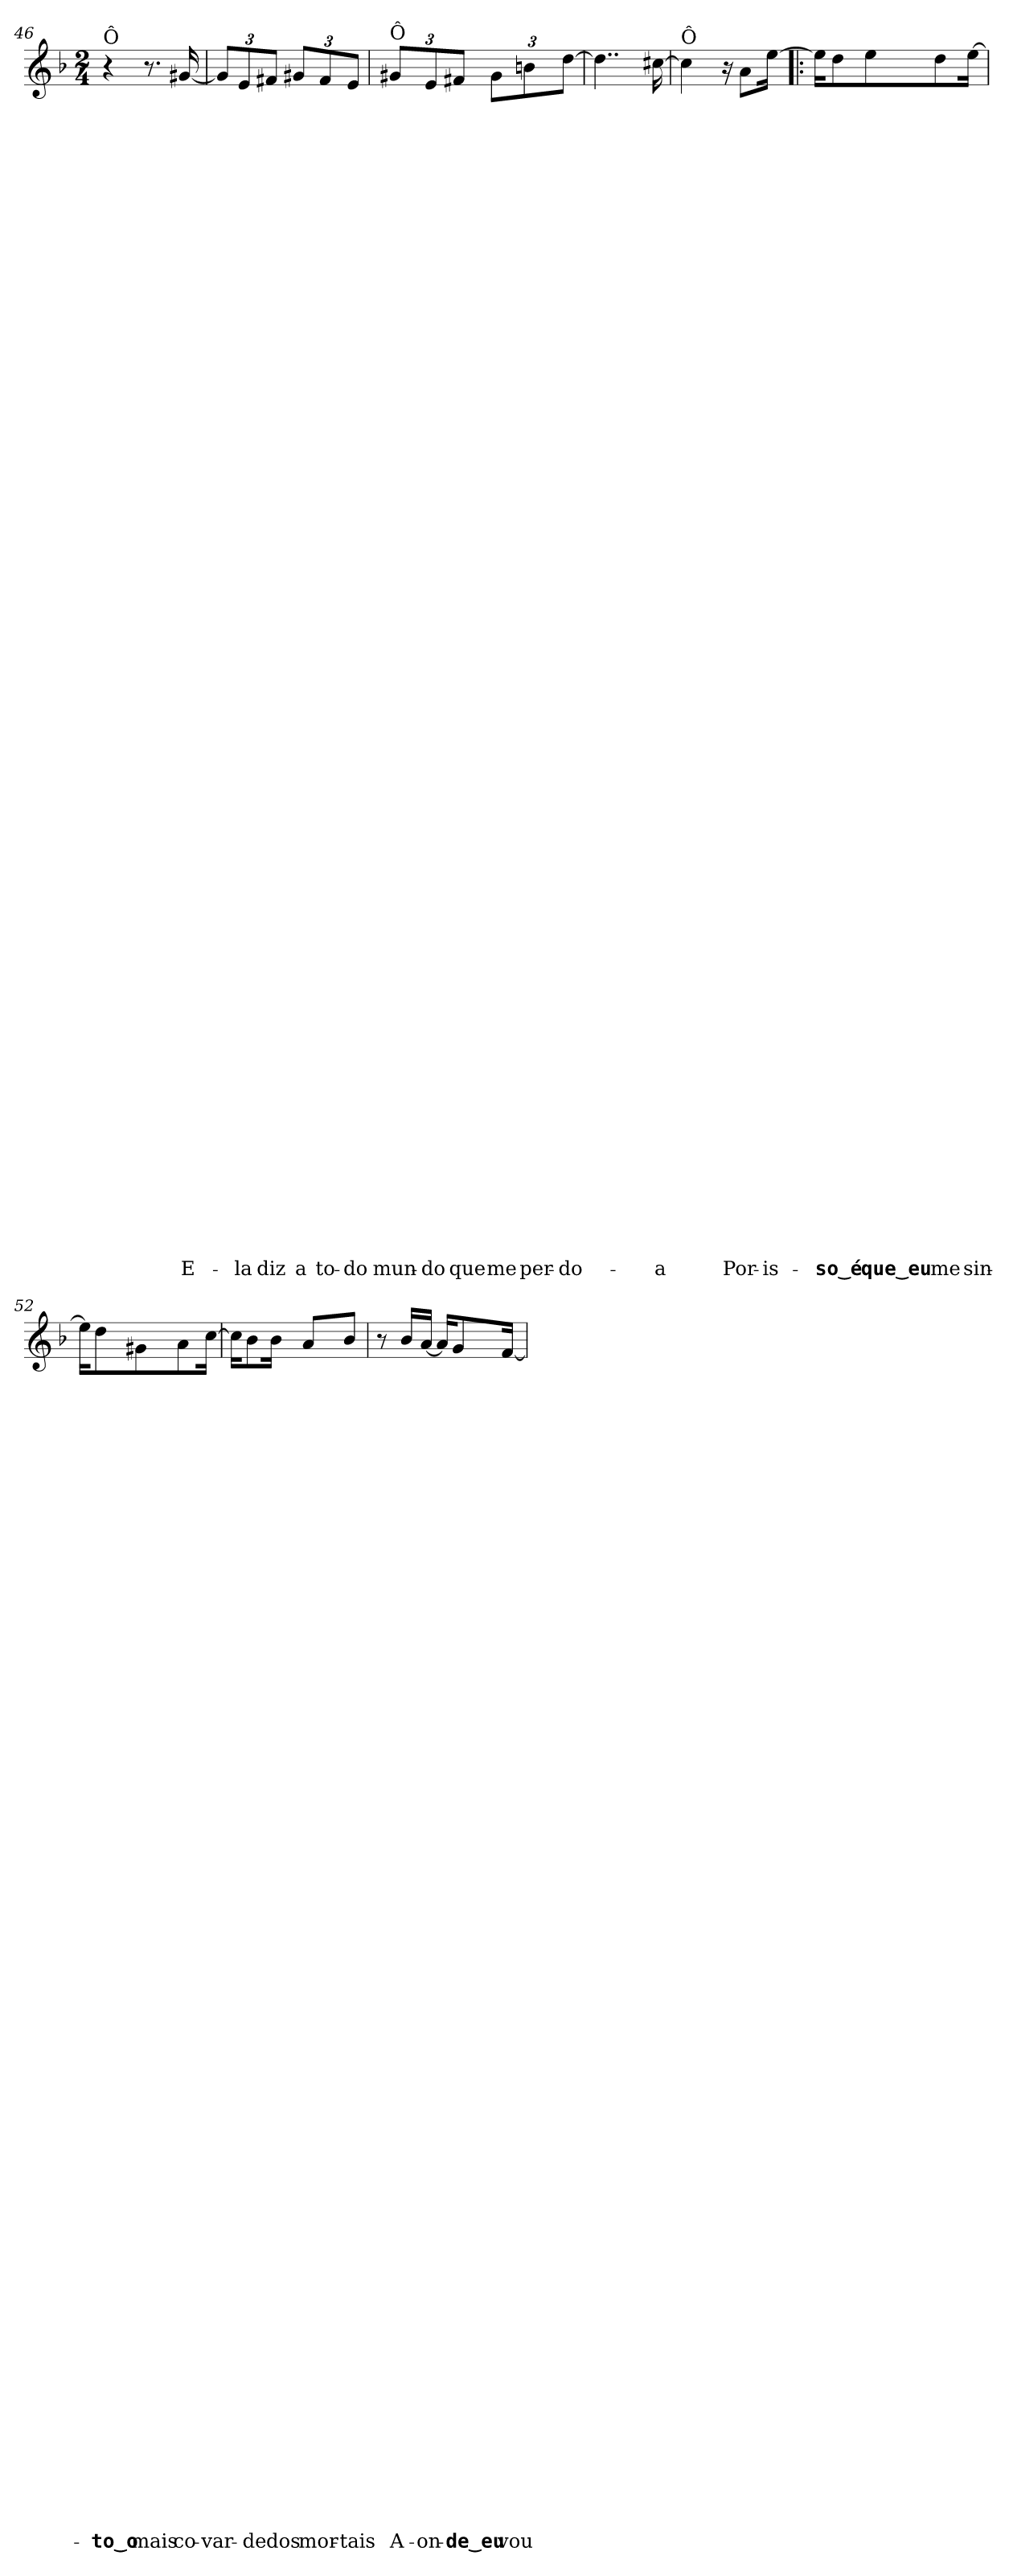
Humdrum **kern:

**kern	**text	**text	**text	**text	**text	**text	**text	**text	**text	**text	**text	**text	**text	**text	**text	**text	**text	**text	**text	**text	**text	**text	**text	**text	**text	**text	**text	**text	**text	**text	**text	**text	**text	**text	**text	**text	**text	**text	**text	**text	**text	**text	**text	**text	**text	**text	**text	**text	**text	**text	**text	**text	**text	**text	**text	**text	**text	**text	**text	**text	**text
*part1	*part1	*part1	*part1	*part1	*part1	*part1	*part1	*part1	*part1	*part1	*part1	*part1	*part1	*part1	*part1	*part1	*part1	*part1	*part1	*part1	*part1	*part1	*part1	*part1	*part1	*part1	*part1	*part1	*part1	*part1	*part1	*part1	*part1	*part1	*part1	*part1	*part1	*part1	*part1	*part1	*part1	*part1	*part1	*part1	*part1	*part1	*part1	*part1	*part1	*part1	*part1	*part1	*part1	*part1	*part1	*part1	*part1	*part1	*part1	*part1	*part1
*staff1	*staff1	*staff1	*staff1	*staff1	*staff1	*staff1	*staff1	*staff1	*staff1	*staff1	*staff1	*staff1	*staff1	*staff1	*staff1	*staff1	*staff1	*staff1	*staff1	*staff1	*staff1	*staff1	*staff1	*staff1	*staff1	*staff1	*staff1	*staff1	*staff1	*staff1	*staff1	*staff1	*staff1	*staff1	*staff1	*staff1	*staff1	*staff1	*staff1	*staff1	*staff1	*staff1	*staff1	*staff1	*staff1	*staff1	*staff1	*staff1	*staff1	*staff1	*staff1	*staff1	*staff1	*staff1	*staff1	*staff1	*staff1	*staff1	*staff1	*staff1	*staff1
*clefG2	*	*	*	*	*	*	*	*	*	*	*	*	*	*	*	*	*	*	*	*	*	*	*	*	*	*	*	*	*	*	*	*	*	*	*	*	*	*	*	*	*	*	*	*	*	*	*	*	*	*	*	*	*	*	*	*	*	*	*	*	*
*k[b-]	*	*	*	*	*	*	*	*	*	*	*	*	*	*	*	*	*	*	*	*	*	*	*	*	*	*	*	*	*	*	*	*	*	*	*	*	*	*	*	*	*	*	*	*	*	*	*	*	*	*	*	*	*	*	*	*	*	*	*	*	*
*d:	*	*	*	*	*	*	*	*	*	*	*	*	*	*	*	*	*	*	*	*	*	*	*	*	*	*	*	*	*	*	*	*	*	*	*	*	*	*	*	*	*	*	*	*	*	*	*	*	*	*	*	*	*	*	*	*	*	*	*	*	*
*M2/4	*	*	*	*	*	*	*	*	*	*	*	*	*	*	*	*	*	*	*	*	*	*	*	*	*	*	*	*	*	*	*	*	*	*	*	*	*	*	*	*	*	*	*	*	*	*	*	*	*	*	*	*	*	*	*	*	*	*	*	*	*
=46	=46	=46	=46	=46	=46	=46	=46	=46	=46	=46	=46	=46	=46	=46	=46	=46	=46	=46	=46	=46	=46	=46	=46	=46	=46	=46	=46	=46	=46	=46	=46	=46	=46	=46	=46	=46	=46	=46	=46	=46	=46	=46	=46	=46	=46	=46	=46	=46	=46	=46	=46	=46	=46	=46	=46	=46	=46	=46	=46	=46	=46
!LO:TX:a:t=Ô	!	!	!	!	!	!	!	!	!	!	!	!	!	!	!	!	!	!	!	!	!	!	!	!	!	!	!	!	!	!	!	!	!	!	!	!	!	!	!	!	!	!	!	!	!	!	!	!	!	!	!	!	!	!	!	!	!	!	!	!	!
4r	.	.	.	.	.	.	.	.	.	.	.	.	.	.	.	.	.	.	.	.	.	.	.	.	.	.	.	.	.	.	.	.	.	.	.	.	.	.	.	.	.	.	.	.	.	.	.	.	.	.	.	.	.	.	.	.	.	.	.	.	.
8.r	.	.	.	.	.	.	.	.	.	.	.	.	.	.	.	.	.	.	.	.	.	.	.	.	.	.	.	.	.	.	.	.	.	.	.	.	.	.	.	.	.	.	.	.	.	.	.	.	.	.	.	.	.	.	.	.	.	.	.	.	.
!	!	!	!	!	!	!	!	!	!	!	!	!	!	!	!	!	!	!	!	!	!	!	!	!	!	!	!	!	!	!	!	!	!	!	!	!	!	!	!	!	!	!	!	!	!	!	!	!	!	!	!	!	!	!	!	!	!	!	!	!	!LO:LY:b
[16g#X/	.	.	.	.	.	.	.	.	.	.	.	.	.	.	.	.	.	.	.	.	.	.	.	.	.	.	.	.	.	.	.	.	.	.	.	.	.	.	.	.	.	.	.	.	.	.	.	.	.	.	.	.	.	.	.	.	.	.	.	.	E-
=47	=47	=47	=47	=47	=47	=47	=47	=47	=47	=47	=47	=47	=47	=47	=47	=47	=47	=47	=47	=47	=47	=47	=47	=47	=47	=47	=47	=47	=47	=47	=47	=47	=47	=47	=47	=47	=47	=47	=47	=47	=47	=47	=47	=47	=47	=47	=47	=47	=47	=47	=47	=47	=47	=47	=47	=47	=47	=47	=47	=47	=47
12g#/L]	.	.	.	.	.	.	.	.	.	.	.	.	.	.	.	.	.	.	.	.	.	.	.	.	.	.	.	.	.	.	.	.	.	.	.	.	.	.	.	.	.	.	.	.	.	.	.	.	.	.	.	.	.	.	.	.	.	.	.	.	.
!	!	!	!	!	!	!	!	!	!	!	!	!	!	!	!	!	!	!	!	!	!	!	!	!	!	!	!	!	!	!	!	!	!	!	!	!	!	!	!	!	!	!	!	!	!	!	!	!	!	!	!	!	!	!	!	!	!	!	!	!	!LO:LY:b
12e/	.	.	.	.	.	.	.	.	.	.	.	.	.	.	.	.	.	.	.	.	.	.	.	.	.	.	.	.	.	.	.	.	.	.	.	.	.	.	.	.	.	.	.	.	.	.	.	.	.	.	.	.	.	.	.	.	.	.	.	.	-la
!	!	!	!	!	!	!	!	!	!	!	!	!	!	!	!	!	!	!	!	!	!	!	!	!	!	!	!	!	!	!	!	!	!	!	!	!	!	!	!	!	!	!	!	!	!	!	!	!	!	!	!	!	!	!	!	!	!	!	!	!	!LO:LY:b
12f#X/J	.	.	.	.	.	.	.	.	.	.	.	.	.	.	.	.	.	.	.	.	.	.	.	.	.	.	.	.	.	.	.	.	.	.	.	.	.	.	.	.	.	.	.	.	.	.	.	.	.	.	.	.	.	.	.	.	.	.	.	.	diz
!	!	!	!	!	!	!	!	!	!	!	!	!	!	!	!	!	!	!	!	!	!	!	!	!	!	!	!	!	!	!	!	!	!	!	!	!	!	!	!	!	!	!	!	!	!	!	!	!	!	!	!	!	!	!	!	!	!	!	!	!	!LO:LY:b
12g#X/L	.	.	.	.	.	.	.	.	.	.	.	.	.	.	.	.	.	.	.	.	.	.	.	.	.	.	.	.	.	.	.	.	.	.	.	.	.	.	.	.	.	.	.	.	.	.	.	.	.	.	.	.	.	.	.	.	.	.	.	.	a
!	!	!	!	!	!	!	!	!	!	!	!	!	!	!	!	!	!	!	!	!	!	!	!	!	!	!	!	!	!	!	!	!	!	!	!	!	!	!	!	!	!	!	!	!	!	!	!	!	!	!	!	!	!	!	!	!	!	!	!	!	!LO:LY:b
12f#/	.	.	.	.	.	.	.	.	.	.	.	.	.	.	.	.	.	.	.	.	.	.	.	.	.	.	.	.	.	.	.	.	.	.	.	.	.	.	.	.	.	.	.	.	.	.	.	.	.	.	.	.	.	.	.	.	.	.	.	.	to-
!	!	!	!	!	!	!	!	!	!	!	!	!	!	!	!	!	!	!	!	!	!	!	!	!	!	!	!	!	!	!	!	!	!	!	!	!	!	!	!	!	!	!	!	!	!	!	!	!	!	!	!	!	!	!	!	!	!	!	!	!	!LO:LY:b
12e/J	.	.	.	.	.	.	.	.	.	.	.	.	.	.	.	.	.	.	.	.	.	.	.	.	.	.	.	.	.	.	.	.	.	.	.	.	.	.	.	.	.	.	.	.	.	.	.	.	.	.	.	.	.	.	.	.	.	.	.	.	-do
=48	=48	=48	=48	=48	=48	=48	=48	=48	=48	=48	=48	=48	=48	=48	=48	=48	=48	=48	=48	=48	=48	=48	=48	=48	=48	=48	=48	=48	=48	=48	=48	=48	=48	=48	=48	=48	=48	=48	=48	=48	=48	=48	=48	=48	=48	=48	=48	=48	=48	=48	=48	=48	=48	=48	=48	=48	=48	=48	=48	=48	=48
!LO:TX:a:t=Ô	!	!	!	!	!	!	!	!	!	!	!	!	!	!	!	!	!	!	!	!	!	!	!	!	!	!	!	!	!	!	!	!	!	!	!	!	!	!	!	!	!	!	!	!	!	!	!	!	!	!	!	!	!	!	!	!	!	!	!	!	!
!	!	!	!	!	!	!	!	!	!	!	!	!	!	!	!	!	!	!	!	!	!	!	!	!	!	!	!	!	!	!	!	!	!	!	!	!	!	!	!	!	!	!	!	!	!	!	!	!	!	!	!	!	!	!	!	!	!	!	!	!	!LO:LY:b
12g#X/L	.	.	.	.	.	.	.	.	.	.	.	.	.	.	.	.	.	.	.	.	.	.	.	.	.	.	.	.	.	.	.	.	.	.	.	.	.	.	.	.	.	.	.	.	.	.	.	.	.	.	.	.	.	.	.	.	.	.	.	.	mun-
!	!	!	!	!	!	!	!	!	!	!	!	!	!	!	!	!	!	!	!	!	!	!	!	!	!	!	!	!	!	!	!	!	!	!	!	!	!	!	!	!	!	!	!	!	!	!	!	!	!	!	!	!	!	!	!	!	!	!	!	!	!LO:LY:b
12e/	.	.	.	.	.	.	.	.	.	.	.	.	.	.	.	.	.	.	.	.	.	.	.	.	.	.	.	.	.	.	.	.	.	.	.	.	.	.	.	.	.	.	.	.	.	.	.	.	.	.	.	.	.	.	.	.	.	.	.	.	-do
!	!	!	!	!	!	!	!	!	!	!	!	!	!	!	!	!	!	!	!	!	!	!	!	!	!	!	!	!	!	!	!	!	!	!	!	!	!	!	!	!	!	!	!	!	!	!	!	!	!	!	!	!	!	!	!	!	!	!	!	!	!LO:LY:b
12f#X/J	.	.	.	.	.	.	.	.	.	.	.	.	.	.	.	.	.	.	.	.	.	.	.	.	.	.	.	.	.	.	.	.	.	.	.	.	.	.	.	.	.	.	.	.	.	.	.	.	.	.	.	.	.	.	.	.	.	.	.	.	que
!	!	!	!	!	!	!	!	!	!	!	!	!	!	!	!	!	!	!	!	!	!	!	!	!	!	!	!	!	!	!	!	!	!	!	!	!	!	!	!	!	!	!	!	!	!	!	!	!	!	!	!	!	!	!	!	!	!	!	!	!	!LO:LY:b
12g#\L	.	.	.	.	.	.	.	.	.	.	.	.	.	.	.	.	.	.	.	.	.	.	.	.	.	.	.	.	.	.	.	.	.	.	.	.	.	.	.	.	.	.	.	.	.	.	.	.	.	.	.	.	.	.	.	.	.	.	.	.	me
!	!	!	!	!	!	!	!	!	!	!	!	!	!	!	!	!	!	!	!	!	!	!	!	!	!	!	!	!	!	!	!	!	!	!	!	!	!	!	!	!	!	!	!	!	!	!	!	!	!	!	!	!	!	!	!	!	!	!	!	!	!LO:LY:b
12bn\	.	.	.	.	.	.	.	.	.	.	.	.	.	.	.	.	.	.	.	.	.	.	.	.	.	.	.	.	.	.	.	.	.	.	.	.	.	.	.	.	.	.	.	.	.	.	.	.	.	.	.	.	.	.	.	.	.	.	.	.	per-
!	!	!	!	!	!	!	!	!	!	!	!	!	!	!	!	!	!	!	!	!	!	!	!	!	!	!	!	!	!	!	!	!	!	!	!	!	!	!	!	!	!	!	!	!	!	!	!	!	!	!	!	!	!	!	!	!	!	!	!	!	!LO:LY:b
[12dd\J	.	.	.	.	.	.	.	.	.	.	.	.	.	.	.	.	.	.	.	.	.	.	.	.	.	.	.	.	.	.	.	.	.	.	.	.	.	.	.	.	.	.	.	.	.	.	.	.	.	.	.	.	.	.	.	.	.	.	.	.	-do-
!!LO:LB:g=z
=49	=49	=49	=49	=49	=49	=49	=49	=49	=49	=49	=49	=49	=49	=49	=49	=49	=49	=49	=49	=49	=49	=49	=49	=49	=49	=49	=49	=49	=49	=49	=49	=49	=49	=49	=49	=49	=49	=49	=49	=49	=49	=49	=49	=49	=49	=49	=49	=49	=49	=49	=49	=49	=49	=49	=49	=49	=49	=49	=49	=49	=49
4..dd\]	.	.	.	.	.	.	.	.	.	.	.	.	.	.	.	.	.	.	.	.	.	.	.	.	.	.	.	.	.	.	.	.	.	.	.	.	.	.	.	.	.	.	.	.	.	.	.	.	.	.	.	.	.	.	.	.	.	.	.	.	.
!	!	!	!	!	!	!	!	!	!	!	!	!	!	!	!	!	!	!	!	!	!	!	!	!	!	!	!	!	!	!	!	!	!	!	!	!	!	!	!	!	!	!	!	!	!	!	!	!	!	!	!	!	!	!	!	!	!	!	!	!	!LO:LY:b
[16cc#X\	.	.	.	.	.	.	.	.	.	.	.	.	.	.	.	.	.	.	.	.	.	.	.	.	.	.	.	.	.	.	.	.	.	.	.	.	.	.	.	.	.	.	.	.	.	.	.	.	.	.	.	.	.	.	.	.	.	.	.	.	-a
=50	=50	=50	=50	=50	=50	=50	=50	=50	=50	=50	=50	=50	=50	=50	=50	=50	=50	=50	=50	=50	=50	=50	=50	=50	=50	=50	=50	=50	=50	=50	=50	=50	=50	=50	=50	=50	=50	=50	=50	=50	=50	=50	=50	=50	=50	=50	=50	=50	=50	=50	=50	=50	=50	=50	=50	=50	=50	=50	=50	=50	=50
!LO:TX:a:t=Ô	!	!	!	!	!	!	!	!	!	!	!	!	!	!	!	!	!	!	!	!	!	!	!	!	!	!	!	!	!	!	!	!	!	!	!	!	!	!	!	!	!	!	!	!	!	!	!	!	!	!	!	!	!	!	!	!	!	!	!	!	!
4cc#\]	.	.	.	.	.	.	.	.	.	.	.	.	.	.	.	.	.	.	.	.	.	.	.	.	.	.	.	.	.	.	.	.	.	.	.	.	.	.	.	.	.	.	.	.	.	.	.	.	.	.	.	.	.	.	.	.	.	.	.	.	.
16r	.	.	.	.	.	.	.	.	.	.	.	.	.	.	.	.	.	.	.	.	.	.	.	.	.	.	.	.	.	.	.	.	.	.	.	.	.	.	.	.	.	.	.	.	.	.	.	.	.	.	.	.	.	.	.	.	.	.	.	.	.
!	!	!	!	!	!	!	!	!	!	!	!	!	!	!	!	!	!	!	!	!	!	!	!	!	!	!	!	!	!	!	!	!	!	!	!	!	!	!	!	!	!	!	!	!	!	!	!	!	!	!	!	!	!	!	!	!	!	!	!	!	!LO:LY:b
8a\L	.	.	.	.	.	.	.	.	.	.	.	.	.	.	.	.	.	.	.	.	.	.	.	.	.	.	.	.	.	.	.	.	.	.	.	.	.	.	.	.	.	.	.	.	.	.	.	.	.	.	.	.	.	.	.	.	.	.	.	.	Por-
!	!	!	!	!	!	!	!	!	!	!	!	!	!	!	!	!	!	!	!	!	!	!	!	!	!	!	!	!	!	!	!	!	!	!	!	!	!	!	!	!	!	!	!	!	!	!	!	!	!	!	!	!	!	!	!	!	!	!	!	!	!LO:LY:b
[16ee\Jk	.	.	.	.	.	.	.	.	.	.	.	.	.	.	.	.	.	.	.	.	.	.	.	.	.	.	.	.	.	.	.	.	.	.	.	.	.	.	.	.	.	.	.	.	.	.	.	.	.	.	.	.	.	.	.	.	.	.	.	.	-is-
=51!|:	=51!|:	=51!|:	=51!|:	=51!|:	=51!|:	=51!|:	=51!|:	=51!|:	=51!|:	=51!|:	=51!|:	=51!|:	=51!|:	=51!|:	=51!|:	=51!|:	=51!|:	=51!|:	=51!|:	=51!|:	=51!|:	=51!|:	=51!|:	=51!|:	=51!|:	=51!|:	=51!|:	=51!|:	=51!|:	=51!|:	=51!|:	=51!|:	=51!|:	=51!|:	=51!|:	=51!|:	=51!|:	=51!|:	=51!|:	=51!|:	=51!|:	=51!|:	=51!|:	=51!|:	=51!|:	=51!|:	=51!|:	=51!|:	=51!|:	=51!|:	=51!|:	=51!|:	=51!|:	=51!|:	=51!|:	=51!|:	=51!|:	=51!|:	=51!|:	=51!|:	=51!|:
16ee\KL]	.	.	.	.	.	.	.	.	.	.	.	.	.	.	.	.	.	.	.	.	.	.	.	.	.	.	.	.	.	.	.	.	.	.	.	.	.	.	.	.	.	.	.	.	.	.	.	.	.	.	.	.	.	.	.	.	.	.	.	.	.
!	!	!	!	!	!	!	!	!	!	!	!	!	!	!	!	!	!	!	!	!	!	!	!	!	!	!	!	!	!	!	!	!	!	!	!	!	!	!	!	!	!	!	!	!	!	!	!	!	!	!	!	!	!	!	!	!	!	!	!	!	!LO:LY:b
8dd\	.	.	.	.	.	.	.	.	.	.	.	.	.	.	.	.	.	.	.	.	.	.	.	.	.	.	.	.	.	.	.	.	.	.	.	.	.	.	.	.	.	.	.	.	.	.	.	.	.	.	.	.	.	.	.	.	.	.	.	.	-so‿é
!	!	!	!	!	!	!	!	!	!	!	!	!	!	!	!	!	!	!	!	!	!	!	!	!	!	!	!	!	!	!	!	!	!	!	!	!	!	!	!	!	!	!	!	!	!	!	!	!	!	!	!	!	!	!	!	!	!	!	!	!	!LO:LY:b
8ee\	.	.	.	.	.	.	.	.	.	.	.	.	.	.	.	.	.	.	.	.	.	.	.	.	.	.	.	.	.	.	.	.	.	.	.	.	.	.	.	.	.	.	.	.	.	.	.	.	.	.	.	.	.	.	.	.	.	.	.	.	que‿eu
!	!	!	!	!	!	!	!	!	!	!	!	!	!	!	!	!	!	!	!	!	!	!	!	!	!	!	!	!	!	!	!	!	!	!	!	!	!	!	!	!	!	!	!	!	!	!	!	!	!	!	!	!	!	!	!	!	!	!	!	!	!LO:LY:b
8dd\	.	.	.	.	.	.	.	.	.	.	.	.	.	.	.	.	.	.	.	.	.	.	.	.	.	.	.	.	.	.	.	.	.	.	.	.	.	.	.	.	.	.	.	.	.	.	.	.	.	.	.	.	.	.	.	.	.	.	.	.	me
!	!	!	!	!	!	!	!	!	!	!	!	!	!	!	!	!	!	!	!	!	!	!	!	!	!	!	!	!	!	!	!	!	!	!	!	!	!	!	!	!	!	!	!	!	!	!	!	!	!	!	!	!	!	!	!	!	!	!	!	!	!LO:LY:b
[16ee\Jk	.	.	.	.	.	.	.	.	.	.	.	.	.	.	.	.	.	.	.	.	.	.	.	.	.	.	.	.	.	.	.	.	.	.	.	.	.	.	.	.	.	.	.	.	.	.	.	.	.	.	.	.	.	.	.	.	.	.	.	.	sin-
=52	=52	=52	=52	=52	=52	=52	=52	=52	=52	=52	=52	=52	=52	=52	=52	=52	=52	=52	=52	=52	=52	=52	=52	=52	=52	=52	=52	=52	=52	=52	=52	=52	=52	=52	=52	=52	=52	=52	=52	=52	=52	=52	=52	=52	=52	=52	=52	=52	=52	=52	=52	=52	=52	=52	=52	=52	=52	=52	=52	=52	=52
16ee\KL]	.	.	.	.	.	.	.	.	.	.	.	.	.	.	.	.	.	.	.	.	.	.	.	.	.	.	.	.	.	.	.	.	.	.	.	.	.	.	.	.	.	.	.	.	.	.	.	.	.	.	.	.	.	.	.	.	.	.	.	.	.
!	!	!	!	!	!	!	!	!	!	!	!	!	!	!	!	!	!	!	!	!	!	!	!	!	!	!	!	!	!	!	!	!	!	!	!	!	!	!	!	!	!	!	!	!	!	!	!	!	!	!	!	!	!	!	!	!	!	!	!	!	!LO:LY:b
8dd\	.	.	.	.	.	.	.	.	.	.	.	.	.	.	.	.	.	.	.	.	.	.	.	.	.	.	.	.	.	.	.	.	.	.	.	.	.	.	.	.	.	.	.	.	.	.	.	.	.	.	.	.	.	.	.	.	.	.	.	.	-to‿o
!	!	!	!	!	!	!	!	!	!	!	!	!	!	!	!	!	!	!	!	!	!	!	!	!	!	!	!	!	!	!	!	!	!	!	!	!	!	!	!	!	!	!	!	!	!	!	!	!	!	!	!	!	!	!	!	!	!	!	!	!	!LO:LY:b
8g#X\	.	.	.	.	.	.	.	.	.	.	.	.	.	.	.	.	.	.	.	.	.	.	.	.	.	.	.	.	.	.	.	.	.	.	.	.	.	.	.	.	.	.	.	.	.	.	.	.	.	.	.	.	.	.	.	.	.	.	.	.	mais
!	!	!	!	!	!	!	!	!	!	!	!	!	!	!	!	!	!	!	!	!	!	!	!	!	!	!	!	!	!	!	!	!	!	!	!	!	!	!	!	!	!	!	!	!	!	!	!	!	!	!	!	!	!	!	!	!	!	!	!	!	!LO:LY:b
8a\	.	.	.	.	.	.	.	.	.	.	.	.	.	.	.	.	.	.	.	.	.	.	.	.	.	.	.	.	.	.	.	.	.	.	.	.	.	.	.	.	.	.	.	.	.	.	.	.	.	.	.	.	.	.	.	.	.	.	.	.	co-
!	!	!	!	!	!	!	!	!	!	!	!	!	!	!	!	!	!	!	!	!	!	!	!	!	!	!	!	!	!	!	!	!	!	!	!	!	!	!	!	!	!	!	!	!	!	!	!	!	!	!	!	!	!	!	!	!	!	!	!	!	!LO:LY:b
[16cc\Jk	.	.	.	.	.	.	.	.	.	.	.	.	.	.	.	.	.	.	.	.	.	.	.	.	.	.	.	.	.	.	.	.	.	.	.	.	.	.	.	.	.	.	.	.	.	.	.	.	.	.	.	.	.	.	.	.	.	.	.	.	-var-
=53	=53	=53	=53	=53	=53	=53	=53	=53	=53	=53	=53	=53	=53	=53	=53	=53	=53	=53	=53	=53	=53	=53	=53	=53	=53	=53	=53	=53	=53	=53	=53	=53	=53	=53	=53	=53	=53	=53	=53	=53	=53	=53	=53	=53	=53	=53	=53	=53	=53	=53	=53	=53	=53	=53	=53	=53	=53	=53	=53	=53	=53
16cc\KL]	.	.	.	.	.	.	.	.	.	.	.	.	.	.	.	.	.	.	.	.	.	.	.	.	.	.	.	.	.	.	.	.	.	.	.	.	.	.	.	.	.	.	.	.	.	.	.	.	.	.	.	.	.	.	.	.	.	.	.	.	.
!	!	!	!	!	!	!	!	!	!	!	!	!	!	!	!	!	!	!	!	!	!	!	!	!	!	!	!	!	!	!	!	!	!	!	!	!	!	!	!	!	!	!	!	!	!	!	!	!	!	!	!	!	!	!	!	!	!	!	!	!	!LO:LY:b
8b-\	.	.	.	.	.	.	.	.	.	.	.	.	.	.	.	.	.	.	.	.	.	.	.	.	.	.	.	.	.	.	.	.	.	.	.	.	.	.	.	.	.	.	.	.	.	.	.	.	.	.	.	.	.	.	.	.	.	.	.	.	-de
!	!	!	!	!	!	!	!	!	!	!	!	!	!	!	!	!	!	!	!	!	!	!	!	!	!	!	!	!	!	!	!	!	!	!	!	!	!	!	!	!	!	!	!	!	!	!	!	!	!	!	!	!	!	!	!	!	!	!	!	!	!LO:LY:b
16b-\Jk	.	.	.	.	.	.	.	.	.	.	.	.	.	.	.	.	.	.	.	.	.	.	.	.	.	.	.	.	.	.	.	.	.	.	.	.	.	.	.	.	.	.	.	.	.	.	.	.	.	.	.	.	.	.	.	.	.	.	.	.	dos
!	!	!	!	!	!	!	!	!	!	!	!	!	!	!	!	!	!	!	!	!	!	!	!	!	!	!	!	!	!	!	!	!	!	!	!	!	!	!	!	!	!	!	!	!	!	!	!	!	!	!	!	!	!	!	!	!	!	!	!	!	!LO:LY:b
8a/L	.	.	.	.	.	.	.	.	.	.	.	.	.	.	.	.	.	.	.	.	.	.	.	.	.	.	.	.	.	.	.	.	.	.	.	.	.	.	.	.	.	.	.	.	.	.	.	.	.	.	.	.	.	.	.	.	.	.	.	.	mor-
!	!	!	!	!	!	!	!	!	!	!	!	!	!	!	!	!	!	!	!	!	!	!	!	!	!	!	!	!	!	!	!	!	!	!	!	!	!	!	!	!	!	!	!	!	!	!	!	!	!	!	!	!	!	!	!	!	!	!	!	!	!LO:LY:b
8b-/J	.	.	.	.	.	.	.	.	.	.	.	.	.	.	.	.	.	.	.	.	.	.	.	.	.	.	.	.	.	.	.	.	.	.	.	.	.	.	.	.	.	.	.	.	.	.	.	.	.	.	.	.	.	.	.	.	.	.	.	.	-tais
=54	=54	=54	=54	=54	=54	=54	=54	=54	=54	=54	=54	=54	=54	=54	=54	=54	=54	=54	=54	=54	=54	=54	=54	=54	=54	=54	=54	=54	=54	=54	=54	=54	=54	=54	=54	=54	=54	=54	=54	=54	=54	=54	=54	=54	=54	=54	=54	=54	=54	=54	=54	=54	=54	=54	=54	=54	=54	=54	=54	=54	=54
8r	.	.	.	.	.	.	.	.	.	.	.	.	.	.	.	.	.	.	.	.	.	.	.	.	.	.	.	.	.	.	.	.	.	.	.	.	.	.	.	.	.	.	.	.	.	.	.	.	.	.	.	.	.	.	.	.	.	.	.	.	.
!	!	!	!	!	!	!	!	!	!	!	!	!	!	!	!	!	!	!	!	!	!	!	!	!	!	!	!	!	!	!	!	!	!	!	!	!	!	!	!	!	!	!	!	!	!	!	!	!	!	!	!	!	!	!	!	!	!	!	!	!	!LO:LY:b
16b-/LL	.	.	.	.	.	.	.	.	.	.	.	.	.	.	.	.	.	.	.	.	.	.	.	.	.	.	.	.	.	.	.	.	.	.	.	.	.	.	.	.	.	.	.	.	.	.	.	.	.	.	.	.	.	.	.	.	.	.	.	.	A-
!	!	!	!	!	!	!	!	!	!	!	!	!	!	!	!	!	!	!	!	!	!	!	!	!	!	!	!	!	!	!	!	!	!	!	!	!	!	!	!	!	!	!	!	!	!	!	!	!	!	!	!	!	!	!	!	!	!	!	!	!	!LO:LY:b
[16a/JJ	.	.	.	.	.	.	.	.	.	.	.	.	.	.	.	.	.	.	.	.	.	.	.	.	.	.	.	.	.	.	.	.	.	.	.	.	.	.	.	.	.	.	.	.	.	.	.	.	.	.	.	.	.	.	.	.	.	.	.	.	-on-
16a/KL]	.	.	.	.	.	.	.	.	.	.	.	.	.	.	.	.	.	.	.	.	.	.	.	.	.	.	.	.	.	.	.	.	.	.	.	.	.	.	.	.	.	.	.	.	.	.	.	.	.	.	.	.	.	.	.	.	.	.	.	.	.
!	!	!	!	!	!	!	!	!	!	!	!	!	!	!	!	!	!	!	!	!	!	!	!	!	!	!	!	!	!	!	!	!	!	!	!	!	!	!	!	!	!	!	!	!	!	!	!	!	!	!	!	!	!	!	!	!	!	!	!	!	!LO:LY:b
8g/	.	.	.	.	.	.	.	.	.	.	.	.	.	.	.	.	.	.	.	.	.	.	.	.	.	.	.	.	.	.	.	.	.	.	.	.	.	.	.	.	.	.	.	.	.	.	.	.	.	.	.	.	.	.	.	.	.	.	.	.	-de‿eu
!	!	!	!	!	!	!	!	!	!	!	!	!	!	!	!	!	!	!	!	!	!	!	!	!	!	!	!	!	!	!	!	!	!	!	!	!	!	!	!	!	!	!	!	!	!	!	!	!	!	!	!	!	!	!	!	!	!	!	!	!	!LO:LY:b
[16f/Jk	.	.	.	.	.	.	.	.	.	.	.	.	.	.	.	.	.	.	.	.	.	.	.	.	.	.	.	.	.	.	.	.	.	.	.	.	.	.	.	.	.	.	.	.	.	.	.	.	.	.	.	.	.	.	.	.	.	.	.	.	vou
=	=	=	=	=	=	=	=	=	=	=	=	=	=	=	=	=	=	=	=	=	=	=	=	=	=	=	=	=	=	=	=	=	=	=	=	=	=	=	=	=	=	=	=	=	=	=	=	=	=	=	=	=	=	=	=	=	=	=	=	=	=
*-	*-	*-	*-	*-	*-	*-	*-	*-	*-	*-	*-	*-	*-	*-	*-	*-	*-	*-	*-	*-	*-	*-	*-	*-	*-	*-	*-	*-	*-	*-	*-	*-	*-	*-	*-	*-	*-	*-	*-	*-	*-	*-	*-	*-	*-	*-	*-	*-	*-	*-	*-	*-	*-	*-	*-	*-	*-	*-	*-	*-	*-
